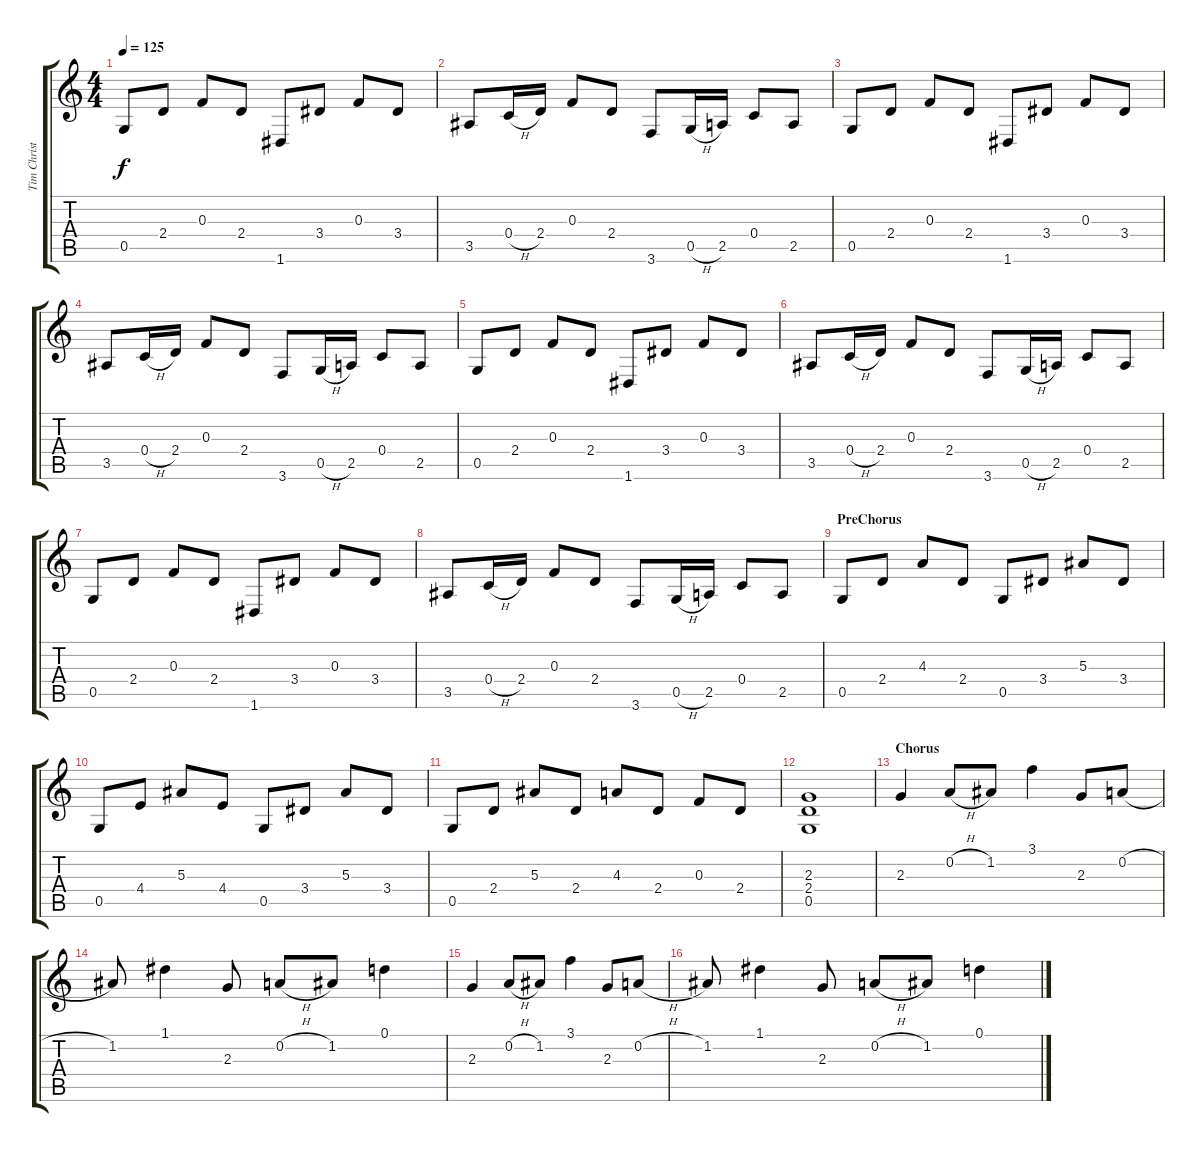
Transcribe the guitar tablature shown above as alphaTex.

\track ("Tim Christensen - Guitar I" "Tim Christ") {instrument electricguitarjazz}
\staff {score tabs}
\tuning (D4 A3 F3 C3 G2 D2) {hide}
\ts (4 4)
\tempo 125
\clef g2
\ks c
0.5.8{dy f} 2.4.8 0.3.8 2.4.8 1.6.8 3.4.8 0.3.8 3.4.8 |
3.5.8 0.4{h}.16 2.4.16 0.3.8 2.4.8 3.6.8 0.5{h}.16 2.5.16 0.4.8 2.5.8 |
0.5.8 2.4.8 0.3.8 2.4.8 1.6.8 3.4.8 0.3.8 3.4.8 |
3.5.8 0.4{h}.16 2.4.16 0.3.8 2.4.8 3.6.8 0.5{h}.16 2.5.16 0.4.8 2.5.8 |
0.5.8 2.4.8 0.3.8 2.4.8 1.6.8 3.4.8 0.3.8 3.4.8 |
3.5.8 0.4{h}.16 2.4.16 0.3.8 2.4.8 3.6.8 0.5{h}.16 2.5.16 0.4.8 2.5.8 |
0.5.8 2.4.8 0.3.8 2.4.8 1.6.8 3.4.8 0.3.8 3.4.8 |
3.5.8 0.4{h}.16 2.4.16 0.3.8 2.4.8 3.6.8 0.5{h}.16 2.5.16 0.4.8 2.5.8 |
\section ("" "PreChorus")
0.5.8{instrument distortionguitar} 2.4.8 4.3.8 2.4.8 0.5.8 3.4.8 5.3.8 3.4.8 |
0.5.8 4.4.8 5.3.8 4.4.8 0.5.8 3.4.8 5.3.8 3.4.8 |
0.5.8 2.4.8 5.3.8 2.4.8 4.3.8 2.4.8 0.3.8 2.4.8 |
(2.3 2.4 0.5).1 |
\section ("" "Chorus")
2.3.4 0.2{h}.8 1.2.8 3.1.4 2.3.8 0.2{h}.8 |
1.2.8 1.1.4 2.3.8 0.2{h}.8 1.2.8 0.1.4 |
2.3.4 0.2{h}.8 1.2.8 3.1.4 2.3.8 0.2{h}.8 |
1.2.8 1.1.4 2.3.8 0.2{h}.8 1.2.8 0.1.4
